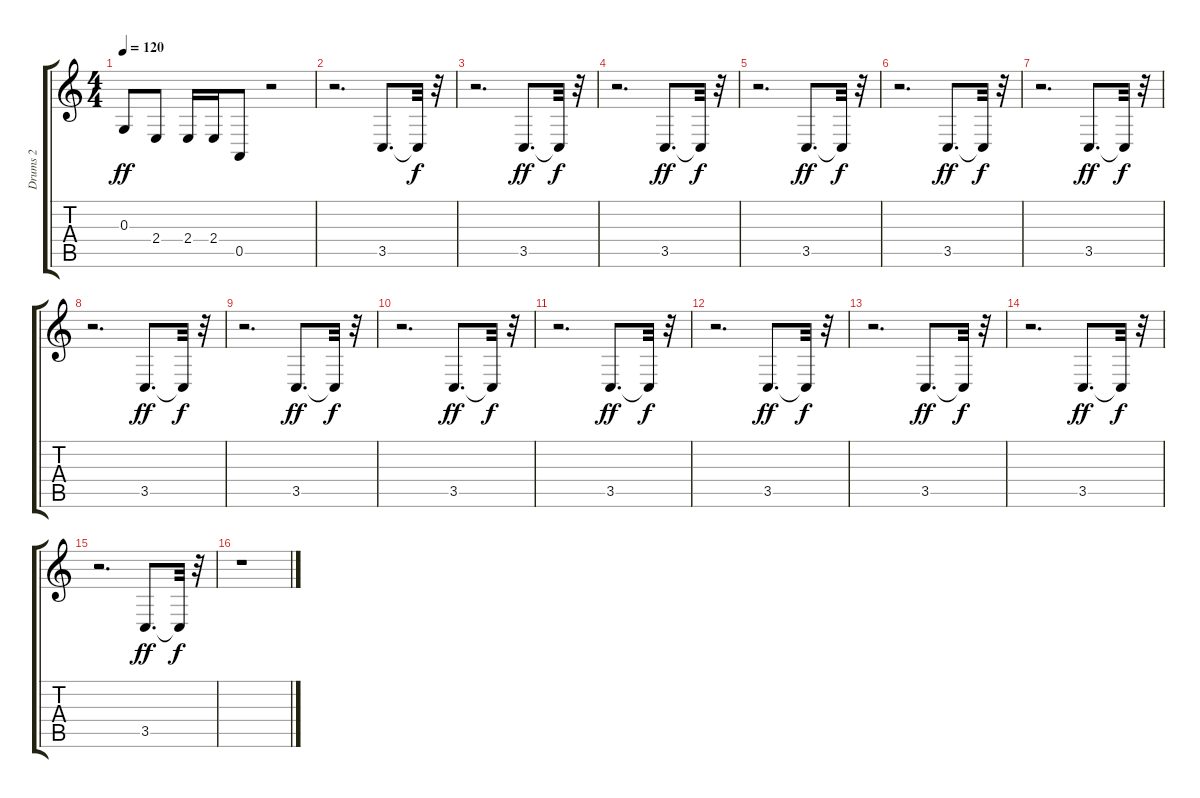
\track ("Drums 2" "Drums 2") {instrument synthdrum}
\staff {score tabs}
\tuning (E4 B3 G3 D3 A2 E2) {hide}
\ts (4 4)
\tempo 120
\clef g2
\ks c
0.3.8{dy ff} 2.4.8 2.4.16 2.4.16 0.5.8 r.2 |
r.2{d} 3.5.8{d} 3.5{t}.32{dy f} r.32 |
r.2{d} 3.5.8{d dy ff} 3.5{t}.32{dy f} r.32 |
r.2{d} 3.5.8{d dy ff} 3.5{t}.32{dy f} r.32 |
r.2{d} 3.5.8{d dy ff} 3.5{t}.32{dy f} r.32 |
r.2{d} 3.5.8{d dy ff} 3.5{t}.32{dy f} r.32 |
r.2{d} 3.5.8{d dy ff} 3.5{t}.32{dy f} r.32 |
r.2{d} 3.5.8{d dy ff} 3.5{t}.32{dy f} r.32 |
r.2{d} 3.5.8{d dy ff} 3.5{t}.32{dy f} r.32 |
r.2{d} 3.5.8{d dy ff} 3.5{t}.32{dy f} r.32 |
r.2{d} 3.5.8{d dy ff} 3.5{t}.32{dy f} r.32 |
r.2{d} 3.5.8{d dy ff} 3.5{t}.32{dy f} r.32 |
r.2{d} 3.5.8{d dy ff} 3.5{t}.32{dy f} r.32 |
r.2{d} 3.5.8{d dy ff} 3.5{t}.32{dy f} r.32 |
r.2{d} 3.5.8{d dy ff} 3.5{t}.32{dy f} r.32 |
r.1
